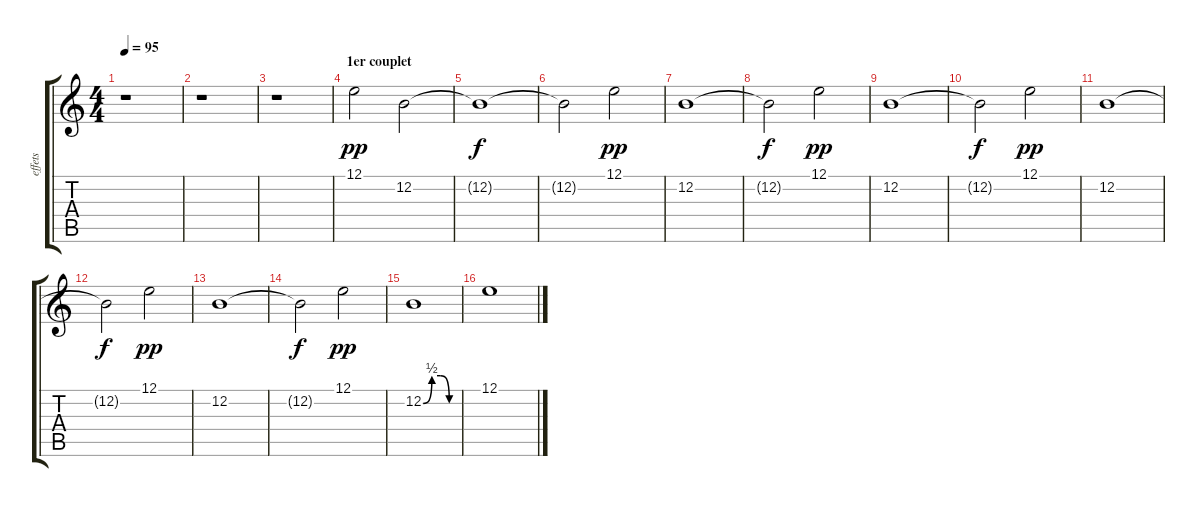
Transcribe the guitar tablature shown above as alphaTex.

\track ("effets" "effets") {instrument choiraahs}
\staff {score tabs}
\tuning (E4 B3 G3 D3 A2 E2) {hide}
\ts (4 4)
\tempo 95
\clef g2
\ks c
r.1{dy pp instrument choiraahs} |
r.1 |
r.1 |
\section ("" "1er couplet")
12.1.2 12.2.2 |
12.2{t}.1{dy f} |
12.2{t}.2 12.1.2{dy pp} |
12.2.1 |
12.2{t}.2{dy f} 12.1.2{dy pp} |
12.2.1 |
12.2{t}.2{dy f} 12.1.2{dy pp} |
12.2.1 |
12.2{t}.2{dy f} 12.1.2{dy pp} |
12.2.1 |
12.2{t}.2{dy f} 12.1.2{dy pp} |
12.2{be (custom 0 0 15 2 30 2 45 0 60 0)}.1 |
12.1.1
